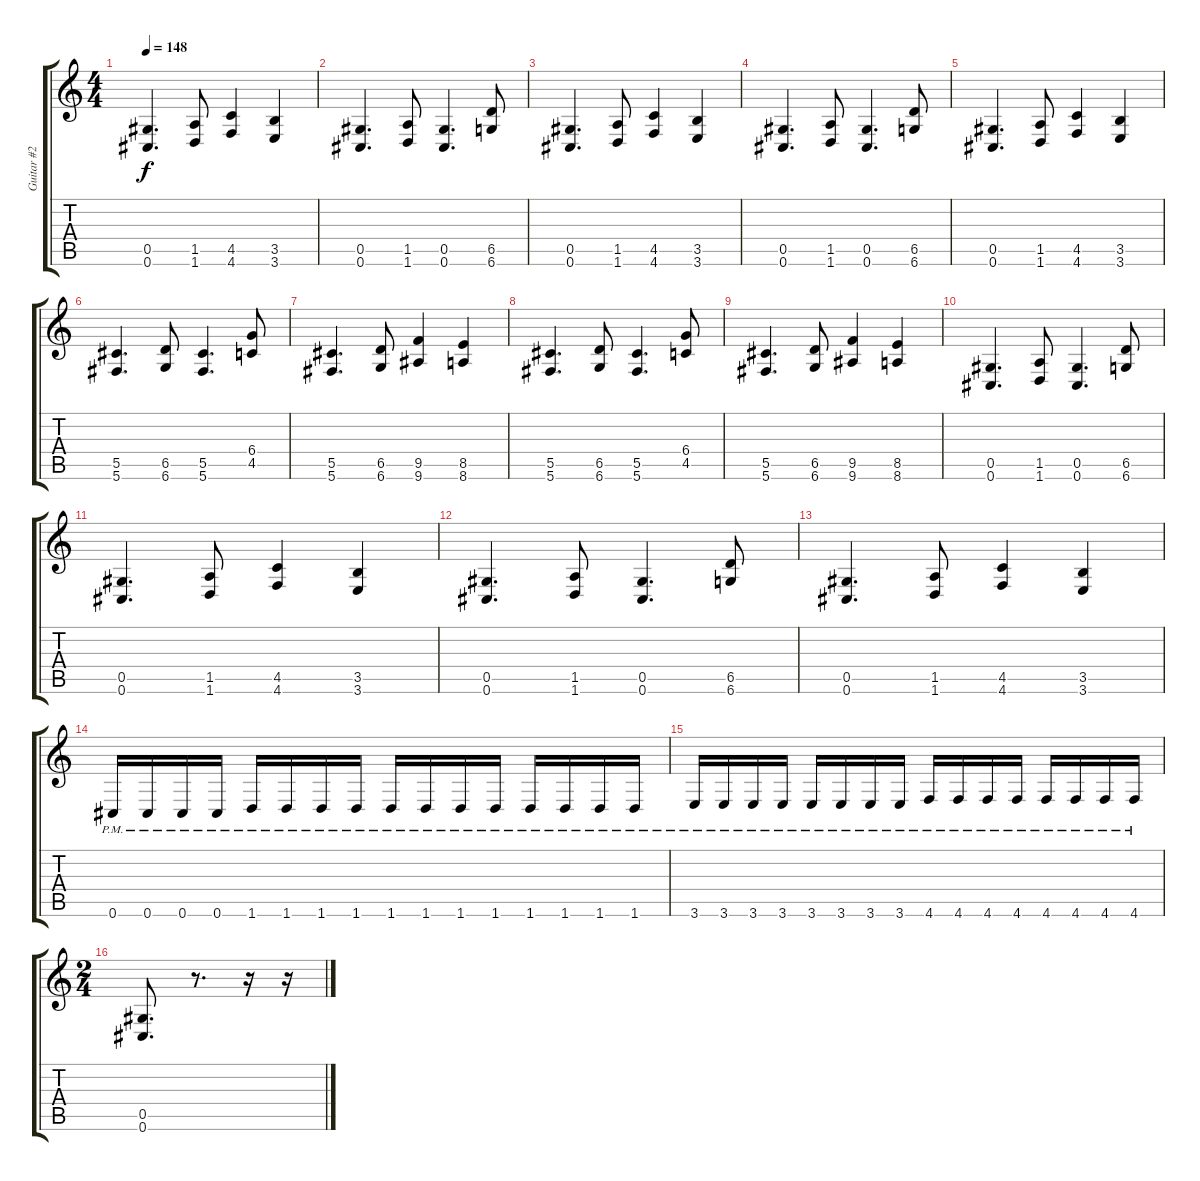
\track ("Guitar #2" "Guitar #2") {instrument distortionguitar}
\staff {score tabs}
\tuning (Eb4 Bb3 Gb3 Db3 Ab2 Db2) {hide}
\ts (4 4)
\tempo 148
\clef g2
\ks c
(0.5 0.6).4{d dy f} (1.5 1.6).8 (4.5 4.6).4 (3.5 3.6).4 |
(0.5 0.6).4{d} (1.5 1.6).8 (0.5 0.6).4{d} (6.5 6.6).8 |
(0.5 0.6).4{d} (1.5 1.6).8 (4.5 4.6).4 (3.5 3.6).4 |
(0.5 0.6).4{d} (1.5 1.6).8 (0.5 0.6).4{d} (6.5 6.6).8 |
(0.5 0.6).4{d} (1.5 1.6).8 (4.5 4.6).4 (3.5 3.6).4 |
(5.5 5.6).4{d} (6.5 6.6).8 (5.5 5.6).4{d} (6.4 4.5).8 |
(5.5 5.6).4{d} (6.5 6.6).8 (9.5 9.6).4 (8.5 8.6).4 |
(5.5 5.6).4{d} (6.5 6.6).8 (5.5 5.6).4{d} (6.4 4.5).8 |
(5.5 5.6).4{d} (6.5 6.6).8 (9.5 9.6).4 (8.5 8.6).4 |
(0.5 0.6).4{d} (1.5 1.6).8 (0.5 0.6).4{d} (6.5 6.6).8 |
(0.5 0.6).4{d} (1.5 1.6).8 (4.5 4.6).4 (3.5 3.6).4 |
(0.5 0.6).4{d} (1.5 1.6).8 (0.5 0.6).4{d} (6.5 6.6).8 |
(0.5 0.6).4{d} (1.5 1.6).8 (4.5 4.6).4 (3.5 3.6).4 |
0.6{pm}.16 0.6{pm}.16 0.6{pm}.16 0.6{pm}.16 1.6{pm}.16 1.6{pm}.16 1.6{pm}.16 1.6{pm}.16 1.6{pm}.16 1.6{pm}.16 1.6{pm}.16 1.6{pm}.16 1.6{pm}.16 1.6{pm}.16 1.6{pm}.16 1.6{pm}.16 |
3.6{pm}.16 3.6{pm}.16 3.6{pm}.16 3.6{pm}.16 3.6{pm}.16 3.6{pm}.16 3.6{pm}.16 3.6{pm}.16 4.6{pm}.16 4.6{pm}.16 4.6{pm}.16 4.6{pm}.16 4.6{pm}.16 4.6{pm}.16 4.6{pm}.16 4.6{pm}.16 |
\ts (2 4)
(0.5 0.6).8{d} r.8{d} r.16 r.16
